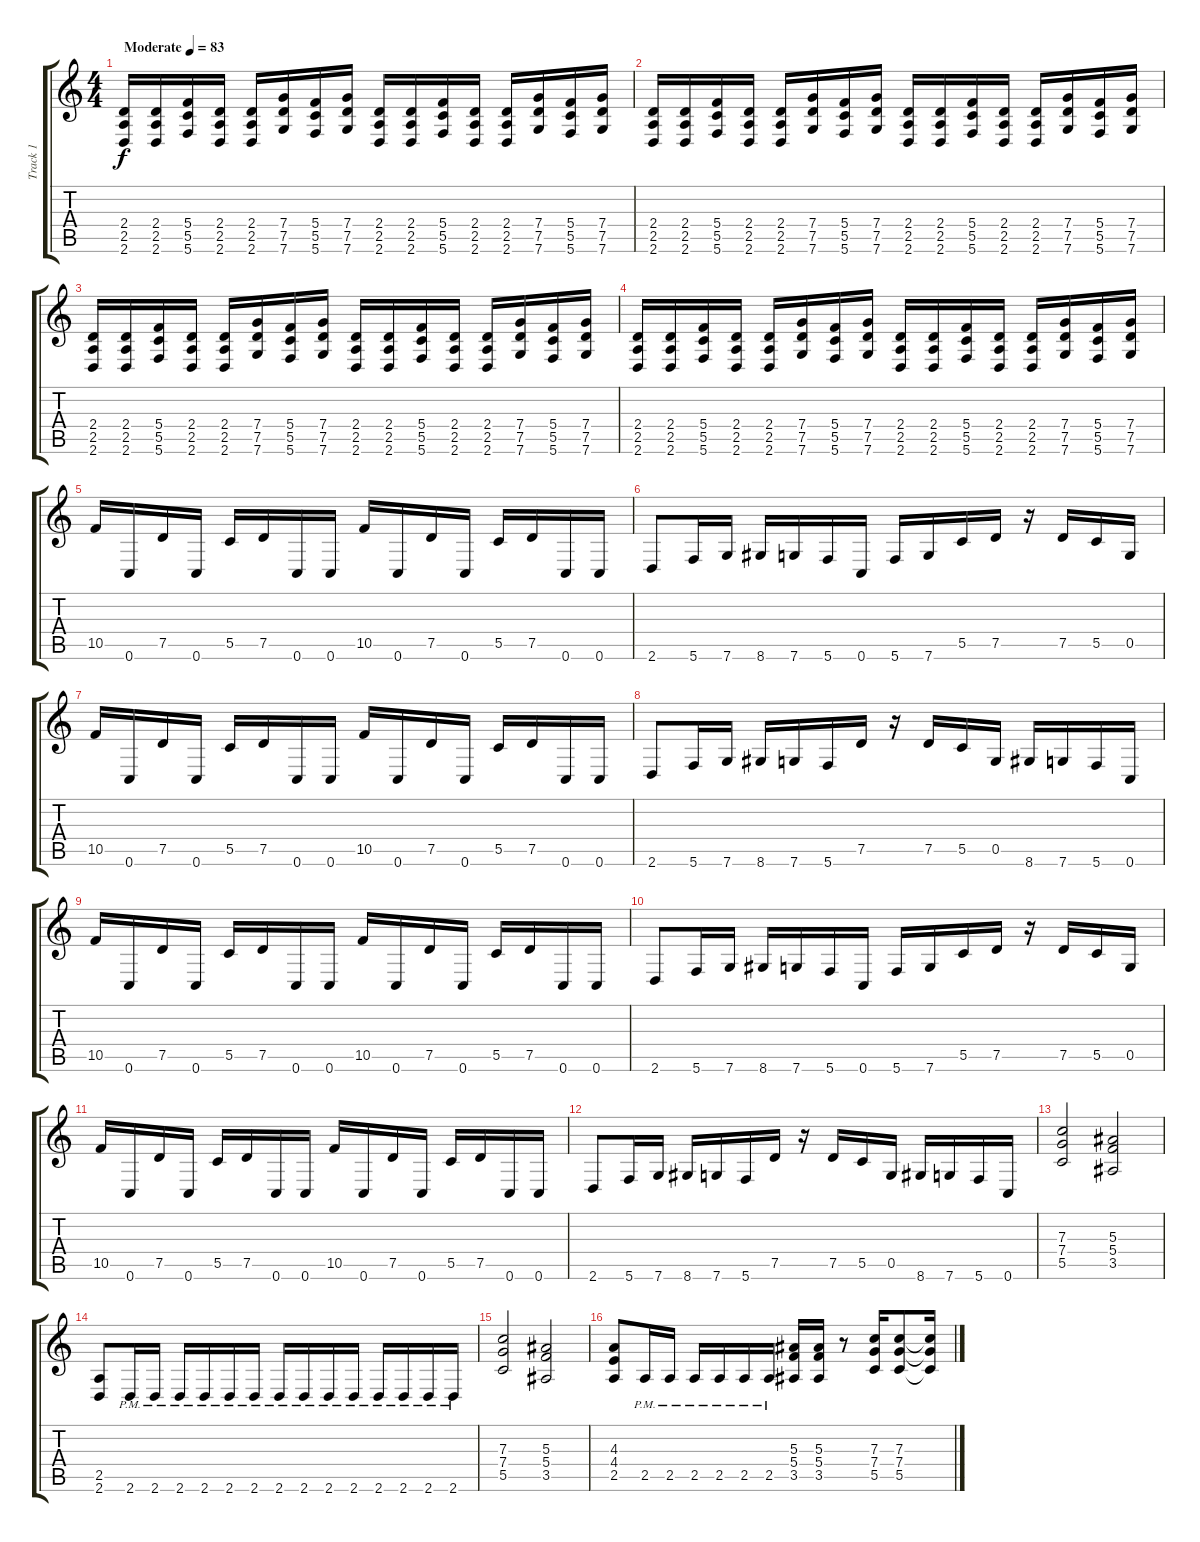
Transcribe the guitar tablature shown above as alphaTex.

\track ("Track 1" "Track 1") {instrument distortionguitar}
\staff {score tabs}
\tuning (D4 A3 F3 C3 G2 C2) {hide}
\ts (4 4)
\tempo (83 "Moderate")
\clef g2
\ks c
(2.4 2.5 2.6).16{dy f instrument distortionguitar} (2.4 2.5 2.6).16 (5.4 5.5 5.6).16 (2.4 2.5 2.6).16 (2.4 2.5 2.6).16 (7.4 7.5 7.6).16 (5.4 5.5 5.6).16 (7.4 7.5 7.6).16 (2.4 2.5 2.6).16 (2.4 2.5 2.6).16 (5.4 5.5 5.6).16 (2.4 2.5 2.6).16 (2.4 2.5 2.6).16 (7.4 7.5 7.6).16 (5.4 5.5 5.6).16 (7.4 7.5 7.6).16 |
(2.4 2.5 2.6).16 (2.4 2.5 2.6).16 (5.4 5.5 5.6).16 (2.4 2.5 2.6).16 (2.4 2.5 2.6).16 (7.4 7.5 7.6).16 (5.4 5.5 5.6).16 (7.4 7.5 7.6).16 (2.4 2.5 2.6).16 (2.4 2.5 2.6).16 (5.4 5.5 5.6).16 (2.4 2.5 2.6).16 (2.4 2.5 2.6).16 (7.4 7.5 7.6).16 (5.4 5.5 5.6).16 (7.4 7.5 7.6).16 |
(2.4 2.5 2.6).16 (2.4 2.5 2.6).16 (5.4 5.5 5.6).16 (2.4 2.5 2.6).16 (2.4 2.5 2.6).16 (7.4 7.5 7.6).16 (5.4 5.5 5.6).16 (7.4 7.5 7.6).16 (2.4 2.5 2.6).16 (2.4 2.5 2.6).16 (5.4 5.5 5.6).16 (2.4 2.5 2.6).16 (2.4 2.5 2.6).16 (7.4 7.5 7.6).16 (5.4 5.5 5.6).16 (7.4 7.5 7.6).16 |
(2.4 2.5 2.6).16 (2.4 2.5 2.6).16 (5.4 5.5 5.6).16 (2.4 2.5 2.6).16 (2.4 2.5 2.6).16 (7.4 7.5 7.6).16 (5.4 5.5 5.6).16 (7.4 7.5 7.6).16 (2.4 2.5 2.6).16 (2.4 2.5 2.6).16 (5.4 5.5 5.6).16 (2.4 2.5 2.6).16 (2.4 2.5 2.6).16 (7.4 7.5 7.6).16 (5.4 5.5 5.6).16 (7.4 7.5 7.6).16 |
10.5.16 0.6.16 7.5.16 0.6.16 5.5.16 7.5.16 0.6.16 0.6.16 10.5.16 0.6.16 7.5.16 0.6.16 5.5.16 7.5.16 0.6.16 0.6.16 |
2.6.8 5.6.16 7.6.16 8.6.16 7.6.16 5.6.16 0.6.16 5.6.16 7.6.16 5.5.16 7.5.16 r.16 7.5.16 5.5.16 0.5.16 |
10.5.16 0.6.16 7.5.16 0.6.16 5.5.16 7.5.16 0.6.16 0.6.16 10.5.16 0.6.16 7.5.16 0.6.16 5.5.16 7.5.16 0.6.16 0.6.16 |
2.6.8 5.6.16 7.6.16 8.6.16 7.6.16 5.6.16 7.5.16 r.16 7.5.16 5.5.16 0.5.16 8.6.16 7.6.16 5.6.16 0.6.16 |
10.5.16 0.6.16 7.5.16 0.6.16 5.5.16 7.5.16 0.6.16 0.6.16 10.5.16 0.6.16 7.5.16 0.6.16 5.5.16 7.5.16 0.6.16 0.6.16 |
2.6.8 5.6.16 7.6.16 8.6.16 7.6.16 5.6.16 0.6.16 5.6.16 7.6.16 5.5.16 7.5.16 r.16 7.5.16 5.5.16 0.5.16 |
10.5.16 0.6.16 7.5.16 0.6.16 5.5.16 7.5.16 0.6.16 0.6.16 10.5.16 0.6.16 7.5.16 0.6.16 5.5.16 7.5.16 0.6.16 0.6.16 |
2.6.8 5.6.16 7.6.16 8.6.16 7.6.16 5.6.16 7.5.16 r.16 7.5.16 5.5.16 0.5.16 8.6.16 7.6.16 5.6.16 0.6.16 |
(7.3 7.4 5.5).2 (5.3 5.4 3.5).2 |
(2.5 2.6).8 2.6{pm}.16 2.6{pm}.16 2.6{pm}.16 2.6{pm}.16 2.6{pm}.16 2.6{pm}.16 2.6{pm}.16 2.6{pm}.16 2.6{pm}.16 2.6{pm}.16 2.6{pm}.16 2.6{pm}.16 2.6{pm}.16 2.6{pm}.16 |
(7.3 7.4 5.5).2 (5.3 5.4 3.5).2 |
(4.3 4.4 2.5).8 2.5{pm}.16 2.5{pm}.16 2.5{pm}.16 2.5{pm}.16 2.5{pm}.16 2.5{pm}.16 (5.3 5.4 3.5).16 (5.3 5.4 3.5).16 r.8 (7.3 7.4 5.5).16 (7.3 7.4 5.5).8 (7.3{t} 7.4{t} 5.5{t}).16
